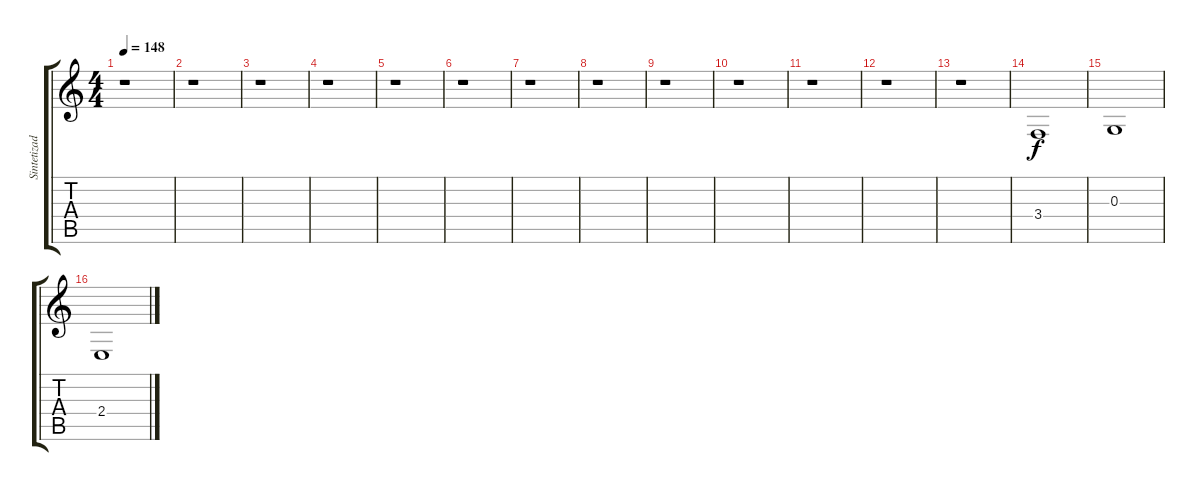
\track ("Sintetizador" "Sintetizad") {instrument pad2warm}
\staff {score tabs}
\tuning (E4 B3 G3 D3 A2 E2) {hide}
\ts (4 4)
\tempo 148
\clef g2
\ks c
r.1{dy f} |
r.1 |
r.1 |
r.1 |
r.1 |
r.1 |
r.1 |
r.1 |
r.1 |
r.1{volume 10 instrument synthstrings2} |
r.1 |
r.1 |
r.1 |
3.4.1 |
0.3.1 |
2.4.1
